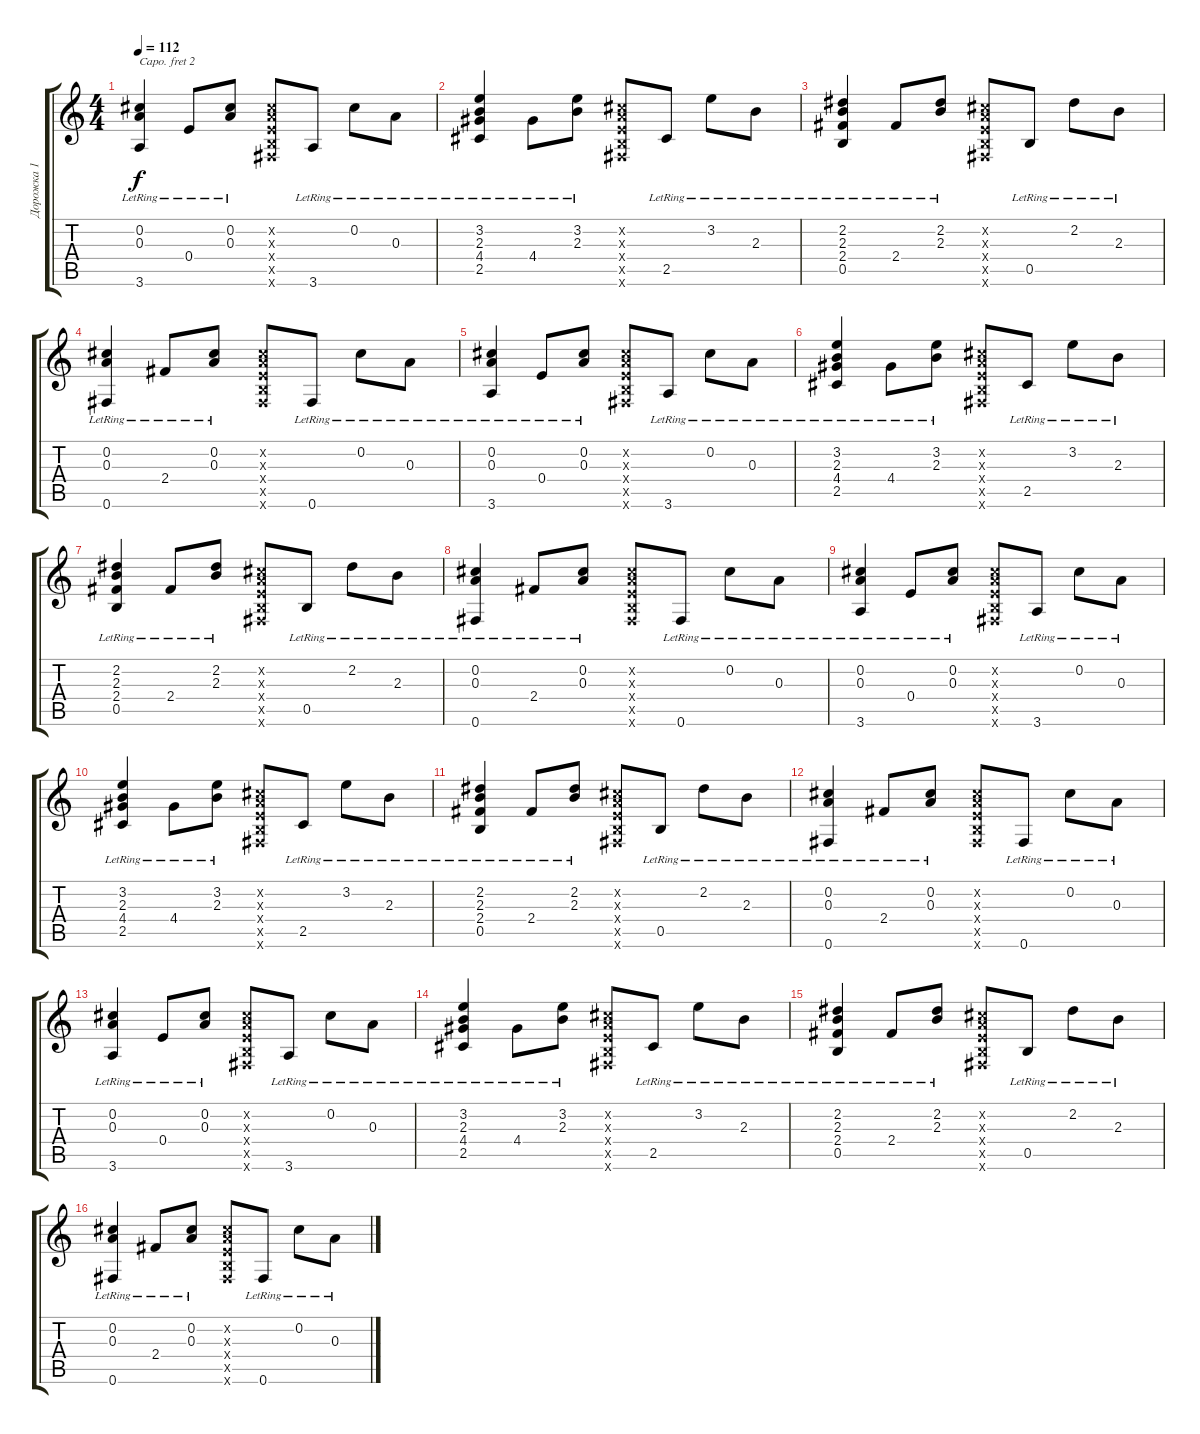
\track ("Дорожка 1" "Дорожка 1") {instrument acousticguitarnylon}
\staff {score tabs}
\capo 2
\tuning (E4 B3 G3 D3 A2 E2) {hide}
\ts (4 4)
\tempo 112
\clef g2
\ks c
(0.2{lr} 0.3{lr} 3.6{lr}).4{dy f} 0.4{lr}.8 (0.2{lr} 0.3{lr}).8 (0.2{x} 0.3{x} 0.4{x} 0.5{x} 0.6{x}).8 3.6{lr}.8 0.2{lr}.8 0.3{lr}.8 |
(3.2{lr} 2.3{lr} 4.4{lr} 2.5{lr}).4 4.4{lr}.8 (3.2{lr} 2.3{lr}).8 (0.2{x} 0.3{x} 0.4{x} 0.5{x} 0.6{x}).8 2.5{lr}.8 3.2{lr}.8 2.3{lr}.8 |
(2.2{lr} 2.3{lr} 2.4{lr} 0.5{lr}).4 2.4{lr}.8 (2.2{lr} 2.3{lr}).8 (0.2{x} 0.3{x} 0.4{x} 0.5{x} 0.6{x}).8 0.5{lr}.8 2.2{lr}.8 2.3{lr}.8 |
(0.2{lr} 0.3{lr} 0.6{lr}).4 2.4{lr}.8 (0.2{lr} 0.3{lr}).8 (0.2{x} 0.3{x} 0.4{x} 0.5{x} 0.6{x}).8 0.6{lr}.8 0.2{lr}.8 0.3{lr}.8 |
(0.2{lr} 0.3{lr} 3.6{lr}).4 0.4{lr}.8 (0.2{lr} 0.3{lr}).8 (0.2{x} 0.3{x} 0.4{x} 0.5{x} 0.6{x}).8 3.6{lr}.8 0.2{lr}.8 0.3{lr}.8 |
(3.2{lr} 2.3{lr} 4.4{lr} 2.5{lr}).4 4.4{lr}.8 (3.2{lr} 2.3{lr}).8 (0.2{x} 0.3{x} 0.4{x} 0.5{x} 0.6{x}).8 2.5{lr}.8 3.2{lr}.8 2.3{lr}.8 |
(2.2{lr} 2.3{lr} 2.4{lr} 0.5{lr}).4 2.4{lr}.8 (2.2{lr} 2.3{lr}).8 (0.2{x} 0.3{x} 0.4{x} 0.5{x} 0.6{x}).8 0.5{lr}.8 2.2{lr}.8 2.3{lr}.8 |
(0.2{lr} 0.3{lr} 0.6{lr}).4 2.4{lr}.8 (0.2{lr} 0.3{lr}).8 (0.2{x} 0.3{x} 0.4{x} 0.5{x} 0.6{x}).8 0.6{lr}.8 0.2{lr}.8 0.3{lr}.8 |
(0.2{lr} 0.3{lr} 3.6{lr}).4 0.4{lr}.8 (0.2{lr} 0.3{lr}).8 (0.2{x} 0.3{x} 0.4{x} 0.5{x} 0.6{x}).8 3.6{lr}.8 0.2{lr}.8 0.3{lr}.8 |
(3.2{lr} 2.3{lr} 4.4{lr} 2.5{lr}).4 4.4{lr}.8 (3.2{lr} 2.3{lr}).8 (0.2{x} 0.3{x} 0.4{x} 0.5{x} 0.6{x}).8 2.5{lr}.8 3.2{lr}.8 2.3{lr}.8 |
(2.2{lr} 2.3{lr} 2.4{lr} 0.5{lr}).4 2.4{lr}.8 (2.2{lr} 2.3{lr}).8 (0.2{x} 0.3{x} 0.4{x} 0.5{x} 0.6{x}).8 0.5{lr}.8 2.2{lr}.8 2.3{lr}.8 |
(0.2{lr} 0.3{lr} 0.6{lr}).4 2.4{lr}.8 (0.2{lr} 0.3{lr}).8 (0.2{x} 0.3{x} 0.4{x} 0.5{x} 0.6{x}).8 0.6{lr}.8 0.2{lr}.8 0.3{lr}.8 |
(0.2{lr} 0.3{lr} 3.6{lr}).4 0.4{lr}.8 (0.2{lr} 0.3{lr}).8 (0.2{x} 0.3{x} 0.4{x} 0.5{x} 0.6{x}).8 3.6{lr}.8 0.2{lr}.8 0.3{lr}.8 |
(3.2{lr} 2.3{lr} 4.4{lr} 2.5{lr}).4 4.4{lr}.8 (3.2{lr} 2.3{lr}).8 (0.2{x} 0.3{x} 0.4{x} 0.5{x} 0.6{x}).8 2.5{lr}.8 3.2{lr}.8 2.3{lr}.8 |
(2.2{lr} 2.3{lr} 2.4{lr} 0.5{lr}).4 2.4{lr}.8 (2.2{lr} 2.3{lr}).8 (0.2{x} 0.3{x} 0.4{x} 0.5{x} 0.6{x}).8 0.5{lr}.8 2.2{lr}.8 2.3{lr}.8 |
(0.2{lr} 0.3{lr} 0.6{lr}).4 2.4{lr}.8 (0.2{lr} 0.3{lr}).8 (0.2{x} 0.3{x} 0.4{x} 0.5{x} 0.6{x}).8 0.6{lr}.8 0.2{lr}.8 0.3{lr}.8
